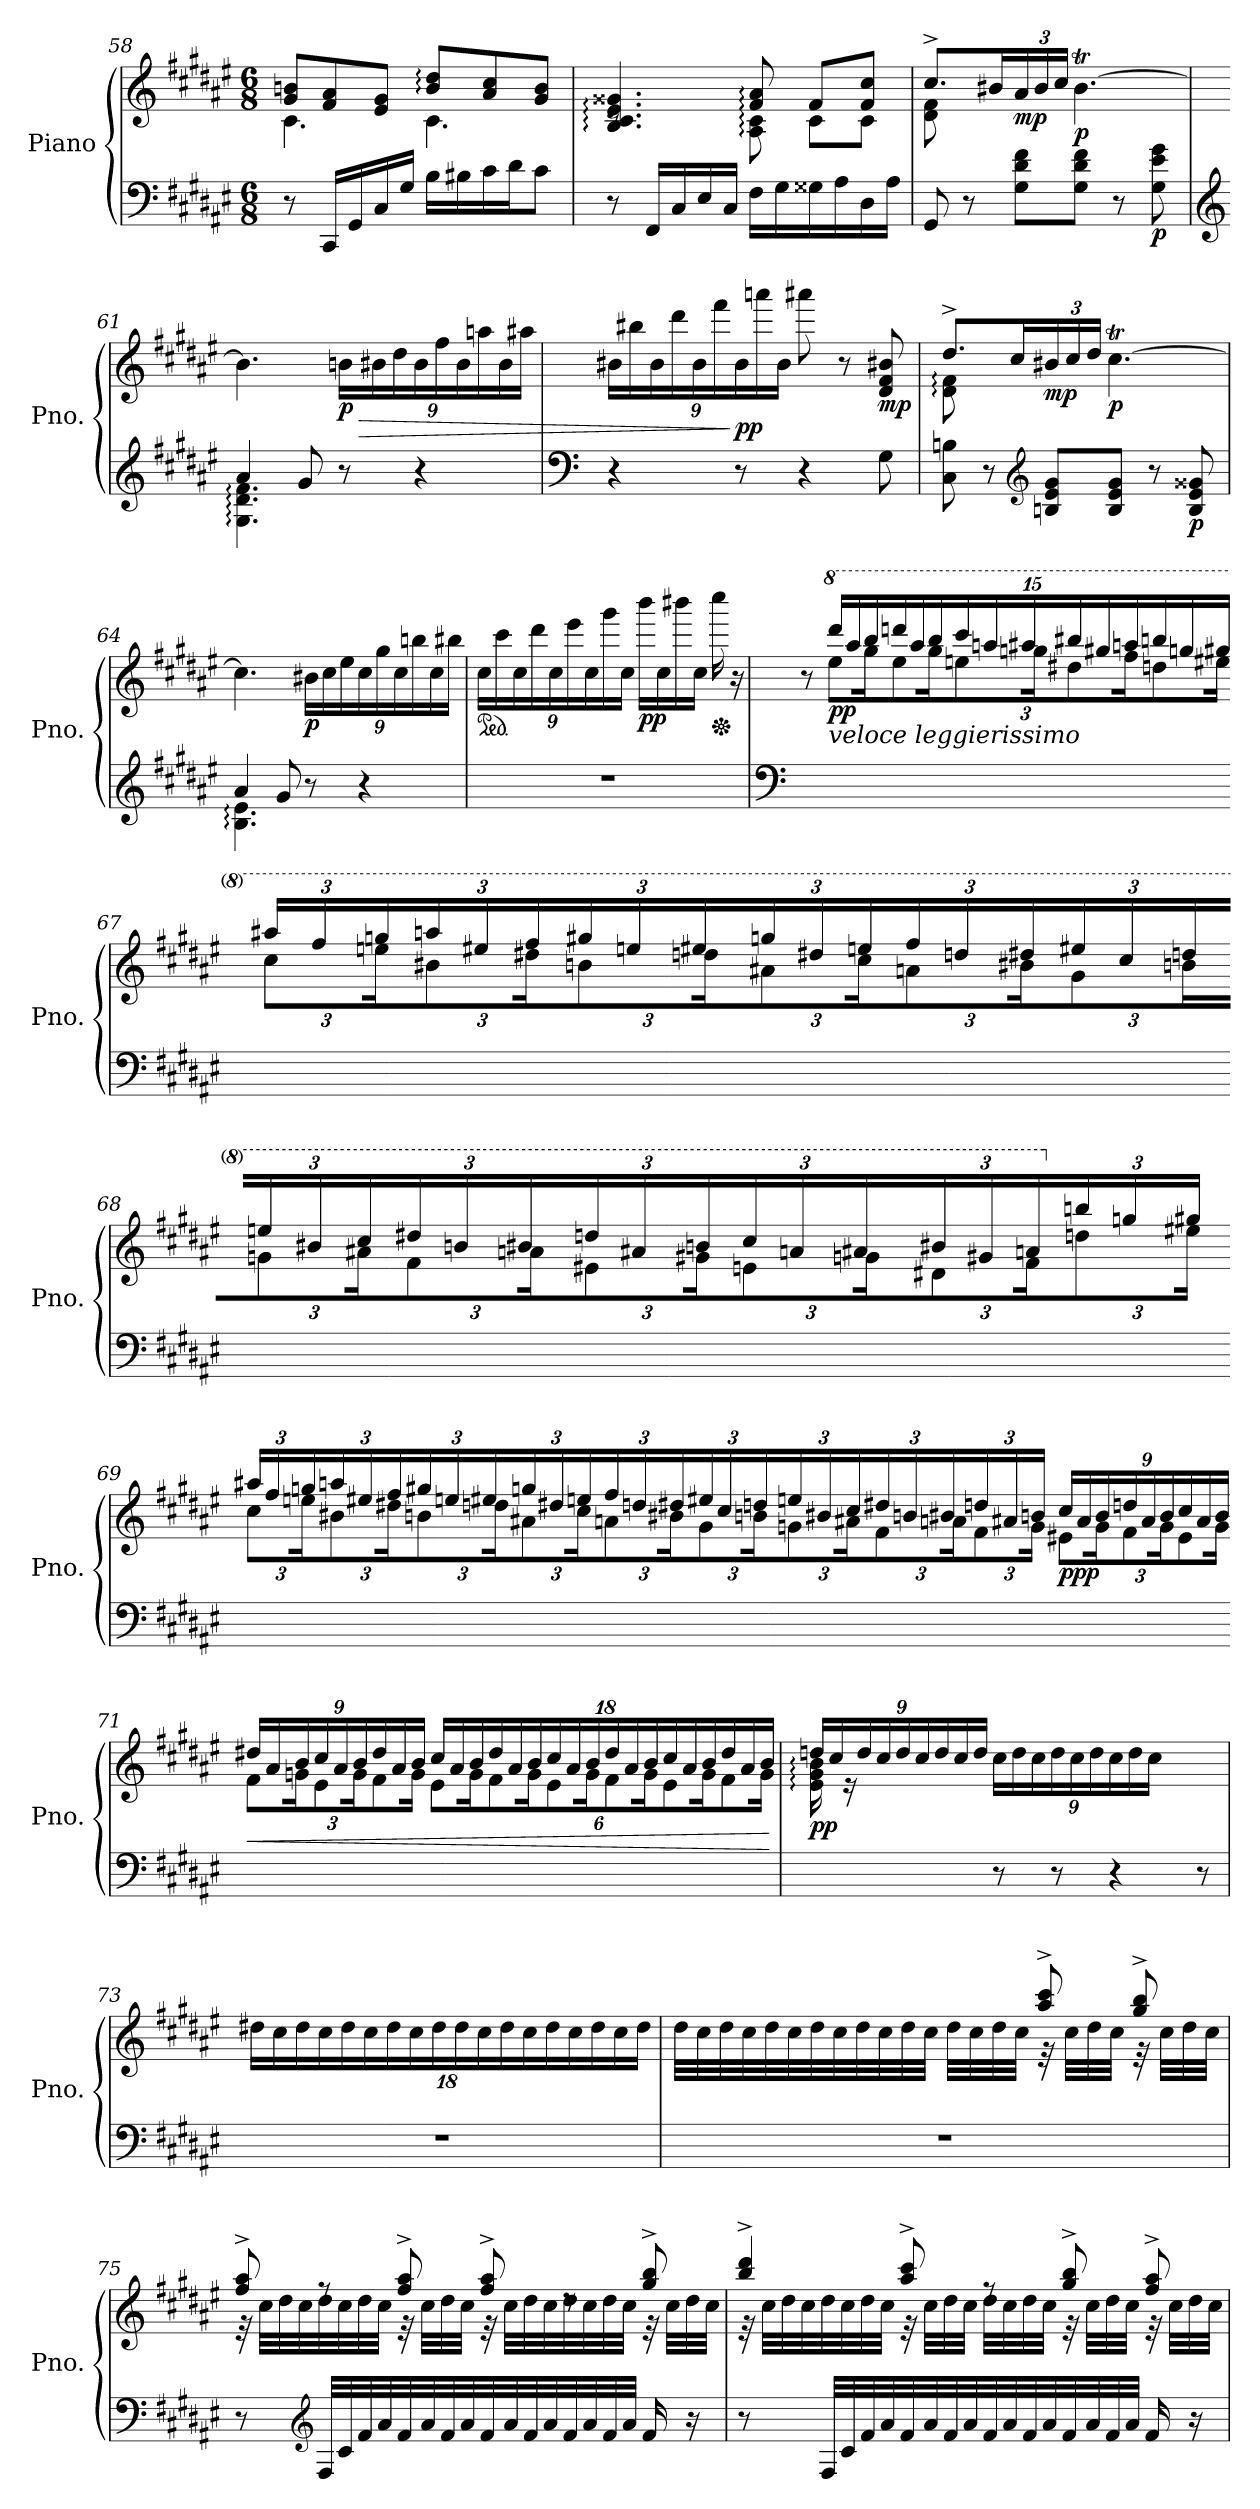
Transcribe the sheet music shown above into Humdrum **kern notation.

**kern	**kern	**dynam
*part1	*part1	*part1
*staff2	*staff1	*staff1/2
*I"Piano	*	*
*I'Pno.	*	*
*clefF4	*clefG2	*
*k[f#c#g#d#a#e#]	*k[f#c#g#d#a#e#]	*
*M6/8	*M6/8	*
=58	=58	=58
*	*^	*
8r	8g#/ 8bn/L	4.c#\	.
16CC#/LL	8f#/ 8a#/	.	.
16GG#/	.	.	.
16C#/	8e#/ 8g#/J	.	.
16G#/JJ	.	.	.
16B\LL	8b/: 8dd#/:L	4.c#\	.
16B#X\	.	.	.
16c#\	8a#/ 8cc#/	.	.
16d#\J	.	.	.
8c#\J	8g#/ 8b/J	.	.
=59	=59	=59	=59
8r	4.B/: 4.c#/: 4.e#/: 4.g##X/:	8rc	.
16FF#/LL	.	4reyy	.
16C#/	.	.	.
16E#/	.	.	.
16C#/JJ	.	.	.
16F#\LL	8f#/: 8a#/:	8A#\: 8c#\:	.
16G#\	.	.	.
16G##X\	8f#/L	8c#\L	.
16A#\	.	.	.
16D#\	8f#/ 8cc#/J	8c#\J	.
16A#\JJ	.	.	.
!!LO:LB:g=z	!!
=60	=60	=60	=60
8GG#/	8.cc#^/L	8d#\ 8f#\	.
8r	.	8ryy	.
.	16b#X/L	.	.
*	*Xbrackettup	*	*
!	!	!	!LO:DY:b
8G#\ 8d#\ 8f#\L	24a#/	2ryy	mp
.	24b#/	.	.
.	24cc#/JJ	.	.
!	!	!	!LO:DY:b
8G#\ 8d#\ 8f#\J	[4.b#t\	.	p
8r	.	.	.
!	!	!	!LO:DY:b=2
8G#\ 8e#\ 8g#\	.	.	p
*	*v	*v	*
=61	=61	=61
*clefG2	*	*
*^	*	*
4a#/	4.G#\: 4.d#\: 4.f#\:	4.b#\]	.
8g#/	.	.	.
!	!	!	!LO:DY:b
8r	4.ryy	24bn\LL	p
!	!	!	!LO:HP:b
.	.	24b#X\	>
.	.	24dd#\	.
4r	.	24b#\	.
.	.	24ff#\	.
.	.	24b#\	.
.	.	24aan\	.
.	.	24b#\	.
.	.	24aa#X\JJ	.
*v	*v	*	*
=62	=62	=62
*clefF4	*	*
4r	24b#X\LL	.
.	24bb#X\	.
.	24b#\	.
.	24ddd#\	.
.	24b#\	.
.	24fff#\	.
!	!	!LO:DY:n=1:b
8r	24b#\	] pp
.	24aaan\	.
.	24b#\JJ	.
4r	8aaa#X\	.
.	8r	.
!	!	!LO:DY:n=2:b
8G#\	8d#/ 8f#/ 8b#X/	mp
=63	=63	=63
*	*^	*
8C#\ 8Bn\	8.dd#^/L	8d#\: 8f#\:	.
8r	.	8ryy	.
.	16cc#/L	.	.
*clefG2	*	*	*
!	!	!	!LO:DY:b
8Bn/ 8e#/ 8g#/L	24b#X/	2ryy	mp
.	24cc#/	.	.
.	24dd#/JJ	.	.
!	!	!	!LO:DY:b
8B/ 8e#/ 8g#/J	[4.cc#T\	.	p
8r	.	.	.
!	!	!	!LO:DY:b=2
8B/ 8e#/ 8g##X/	.	.	p
*	*v	*v	*
!!LO:LB:g=z
=64	=64	=64
*^	*	*
4a#/	4.B\: 4.e#\:	4.cc#\]	.
8g#/	.	.	.
!	!	!	!LO:DY:b
8r	4.ryy	24b#X\LL	p
.	.	24cc#\	.
.	.	24ee#\	.
4r	.	24cc#\	.
.	.	24gg#\	.
.	.	24cc#\	.
.	.	24bbn\	.
.	.	24cc#\	.
.	.	24bb#X\JJ	.
*v	*v	*	*
=65	=65	=65
*	*ped	*
2.r	24cc#\LL	.
.	24ccc#\	.
.	24cc#\	.
.	24ddd#\	.
.	24cc#\	.
.	24eee#\	.
*	*MM80	*
.	24cc#\	.
.	24ggg#\	.
.	24cc#\JJ	.
!	!	!LO:DY:b
.	16bbb\LL	pp
.	16cc#\	.
.	16bbb#X\	.
.	16cc#\JJ	.
*	*Xped	*
.	16cccc#\	.
.	16r	.
=66	=66	=66
*clefF4	*	*
*	*^	*
2.ryy	8r	8ryy	.
*	*8va	*	*
!	!LO:TX:b:i:t=veloce leggierissimo	!	!
!	!	!	!LO:DY:b
.	24dddd#!/LL	12eee#!\L	pp
.	24aaa#!/	.	.
.	24bbb!/	24ggg#!\K	.
.	24ddddn!/	12eee#!\	.
.	24aaa#!/	.	.
.	24bbb!/	24ggg#!\K	.
.	24cccc#!/	12eeen!\	.
.	24aaan!/	.	.
.	24aaa#X!/	24gggn!\K	.
.	24bbb#X!/	12ddd#X!\	.
.	24ggg#X!/	.	.
.	24aaan!/	24fff#!\K	.
.	24bbbn!/	12dddn!\	.
.	24gggn!/	.	.
.	24ggg#X!/JJ	24eee#X!\Jk	.
!!LO:LB:g=z	!!
=67-	=67-	=67-	=67-
2.ryy	24aaa#X!/LL	12ccc#!\L	.
.	24fff#!/	.	.
.	24gggn!/	24eeen!\K	.
.	24aaan!/	12bb#X!\	.
.	24eee#X!/	.	.
.	24fff#!/	24ddd#X!\K	.
.	24ggg#X!/	12bbn!\	.
.	24eeen!/	.	.
.	24eee#X!/	24dddn!\K	.
.	24gggn!/	12aa#X!\	.
.	24ddd#X!/	.	.
.	24eeen!/	24ccc#!\K	.
.	24fff#!/	12aan!\	.
.	24dddn!/	.	.
.	24ddd#X!/	24bb#X!\K	.
.	24eee#X!/	12gg#!\	.
.	24ccc#!/	.	.
.	24dddn!/	24bbn!\K	.
=68-	=68-	=68-	=68-
2.ryy	24eeen!/	12ggn!\	.
.	24bb#X!/	.	.
.	24ccc#!/	24aa#X!\K	.
.	24ddd#X!/	12ff#!\	.
.	24bbn!/	.	.
.	24bb#X!/	24aan!\K	.
.	24dddn!/	12ee#X!\	.
.	24aa#X!/	.	.
.	24bbn!/	24gg#X!\K	.
.	24ccc#!/	12een!\	.
.	24aan!/	.	.
.	24aa#X!/	24ggn!\K	.
.	24bb#X!/	12dd#X!\	.
.	24gg#X!/	.	.
.	24aan!/	24ff#!\K	.
*	*X8va	*	*
.	24bbn!/	12ddn!\	.
.	24ggn!/	.	.
.	24gg#X!/JJ	24ee#X!\Jk	.
!!LO:LB:g=z	!!
=69-	=69-	=69-	=69-
2.ryy	24aa#X!/LL	12cc#!\L	.
.	24ff#!/	.	.
.	24ggn!/	24een!\K	.
.	24aan!/	12b#X!\	.
.	24ee#X!/	.	.
.	24ff#!/	24dd#X!\K	.
.	24gg#X!/	12bn!\	.
.	24een!/	.	.
.	24ee#X!/	24ddn!\K	.
.	24ggn!/	12a#X!\	.
.	24dd#X!/	.	.
.	24een!/	24cc#!\K	.
.	24ff#!/	12an!\	.
.	24ddn!/	.	.
.	24dd#X!/	24b#X!\K	.
.	24ee#X!/	12g#!\	.
.	24cc#!/	.	.
.	24ddn!/	24bn!\K	.
=70-	=70-	=70-	=70-
2.ryy	24een!/	12gn!\	.
.	24b#X!/	.	.
.	24cc#!/	24a#X!\K	.
.	24dd#X!/	12f#!\	.
.	24bn!/	.	.
.	24b#X!/	24an!\K	.
.	24ddn!/	12f#!\	.
.	24a#X!/	.	.
.	24bn!/JJ	24g!\Jk	.
!	!	!	!LO:DY:b
.	24cc#!/LL	12e#X!\L	ppp
.	24a#!/	.	.
.	24b!/	24g!\K	.
.	24ddn!/	12f#!\	.
.	24a#!/	.	.
.	24b!/	24g!\K	.
.	24cc#!/	12e#!\	.
.	24a#!/	.	.
.	24b!/JJ	24g!\Jk	.
!!LO:PB:g=z	!!
=71-	=71-	=71-	=71-
!	!	!	!LO:HP:b
2.ryy	24dd#!/LL	12f#!\L	<
.	24a#!/	.	.
.	24b!/	24gn!\K	.
.	24cc#!/	12e#!\	.
.	24a#!/	.	.
.	24b!/	24g!\K	.
.	24dd#!/	12f#!\	.
.	24a#!/	.	.
.	24b!/JJ	24g!\Jk	.
.	24cc#!/LL	12e#!\L	.
.	24a#!/	.	.
.	24b!/	24g!\K	.
.	24dd#!/	12f#!\	.
.	24a#!/	.	.
.	24b!/	24g!\K	.
.	24cc#!/	12e#!\	.
.	24a#!/	.	.
.	24b!/	24g!\K	.
4ryy	24dd#!/	12f#!\	.
.	24a#!/	.	.
.	24b!/	24g!\K	.
.	24cc#!/	12e#!\	.
.	24a#!/	.	.
.	24b!/	24g!\K	.
8ryy	24dd#!/	12f#!\	.
.	24a#!/	.	.
.	24b!/JJ	24g!\Jk	.
*	*v	*v	*
.	.	[
=72	=72	=72
*	*^	*
!	!	!	!LO:DY:b
8ryy	24ddn!/LL	16e#!\: 16g#!\: 16b!\:	pp
.	24cc#!/	.	.
.	.	16r	.
.	24dd!/	.	.
4ryy	24cc#!/	4ryy	.
.	24dd!/	.	.
.	24cc#!/	.	.
.	24dd!/	.	.
.	24cc#!/	.	.
.	24dd!/JJ	.	.
*	*MM116	*	*
8r	24cc#!\LL	8ryy	.
.	24dd!\	.	.
.	24cc#!\	.	.
8r	24dd!\	4ryy	.
.	24cc#!\	.	.
.	24dd!\	.	.
4r	24cc#!\	.	.
.	24dd!\	.	.
.	24cc#!\JJ	.	.
.	4ryy	4ryy	.
8r	.	.	.
*	*v	*v	*
!!LO:LB:g=z
=73	=73	=73
*	*MM108	*
2.r	24dd#X!\LL	.
.	24cc#!\	.
.	24dd#!\	.
.	24cc#!\	.
.	24dd#!\	.
.	24cc#!\	.
.	24dd#!\	.
.	24cc#!\	.
.	24dd#!\	.
*	*MM100	*
.	24dd#!\	.
.	24cc#!\	.
.	24dd#!\	.
.	24cc#!\	.
.	24dd#!\	.
.	24cc#!\	.
.	24dd#!\	.
.	24cc#!\	.
.	24dd#!\JJ	.
=74	=74	=74
*	*^	*
2.r	2ryy	32dd#!\LLL	.
.	.	32cc#!\	.
.	.	32dd#!\	.
.	.	32cc#!\	.
*	*MM92	*	*
.	.	32dd#!\	.
.	.	32cc#!\	.
.	.	32dd#!\	.
.	.	32cc#!\	.
.	.	32dd#!\	.
.	.	32cc#!\	.
.	.	32dd#!\	.
.	.	32cc#!\JJJ	.
.	.	32dd#!\LLL	.
.	.	32cc#!\	.
.	.	32dd#!\	.
.	.	32cc#!\JJJ	.
*	*MM88	*	*
.	8aa#/^ 8ccc#/^	32r	.
.	.	32cc#!\LLL	.
.	.	32dd#!\	.
.	.	32cc#!\JJJ	.
.	8gg#/^ 8bb/^	32r	.
.	.	32cc#!\LLL	.
.	.	32dd#!\	.
.	.	32cc#!\JJJ	.
!!LO:LB:g=z	!!
=75	=75	=75	=75
8r	8ff#/^ 8aa#/^	32r	.
.	.	32cc#!\LLL	.
.	.	32dd#!\	.
.	.	32cc#!\	.
*clefG2	*	*	*
32F#!/LLL	8rff	32dd#!\	.
32c#!/	.	32cc#!\	.
32f#!/	.	32dd#!\	.
32a#!/	.	32cc#!\JJJ	.
32f#!/	8ff#/^ 8aa#/^	32r	.
32a#!/	.	32cc#!\LLL	.
32f#!/	.	32dd#!\	.
32a#!/	.	32cc#!\JJJ	.
32f#!/	8ff#/^ 8aa#/^	32r	.
32a#!/	.	32cc#!\LLL	.
32f#!/	.	32dd#!\	.
32a#!/	.	32cc#!\	.
32f#!/	8rdd	32dd#!\	.
32a#!/	.	32cc#!\	.
32f#!/	.	32dd#!\	.
32a#!/JJJ	.	32cc#!\JJJ	.
16f#!/	8gg#/^ 8bb/^	32r	.
.	.	32cc#!\LLL	.
16r	.	32dd#!\	.
.	.	32cc#!\JJJ	.
=76	=76	=76	=76
8r	4bb/^ 4ddd#/^	32r	.
.	.	32cc#!\LLL	.
.	.	32dd#!\	.
.	.	32cc#!\	.
32F#!/LLL	.	32dd#!\	.
32c#!/	.	32cc#!\	.
32f#!/	.	32dd#!\	.
32a#!/	.	32cc#!\JJJ	.
32f#!/	8aa#/^ 8ccc#/^	32r	.
32a#!/	.	32cc#!\LLL	.
32f#!/	.	32dd#!\	.
32a#!/	.	32cc#!\JJJ	.
32f#!/	8rff	32dd#!\LLL	.
32a#!/	.	32cc#!\	.
32f#!/	.	32dd#!\	.
32a#!/	.	32cc#!\JJJ	.
32f#!/	8gg#/^ 8bb/^	32r	.
32a#!/	.	32cc#!\LLL	.
32f#!/	.	32dd#!\	.
32a#!/JJJ	.	32cc#!\JJJ	.
16f#!/	8ff#/^ 8aa#/^	32r	.
.	.	32cc#!\LLL	.
16r	.	32dd#!\	.
.	.	32cc#!\JJJ	.
*	*v	*v	*
=	=	=
*-	*-	*-
